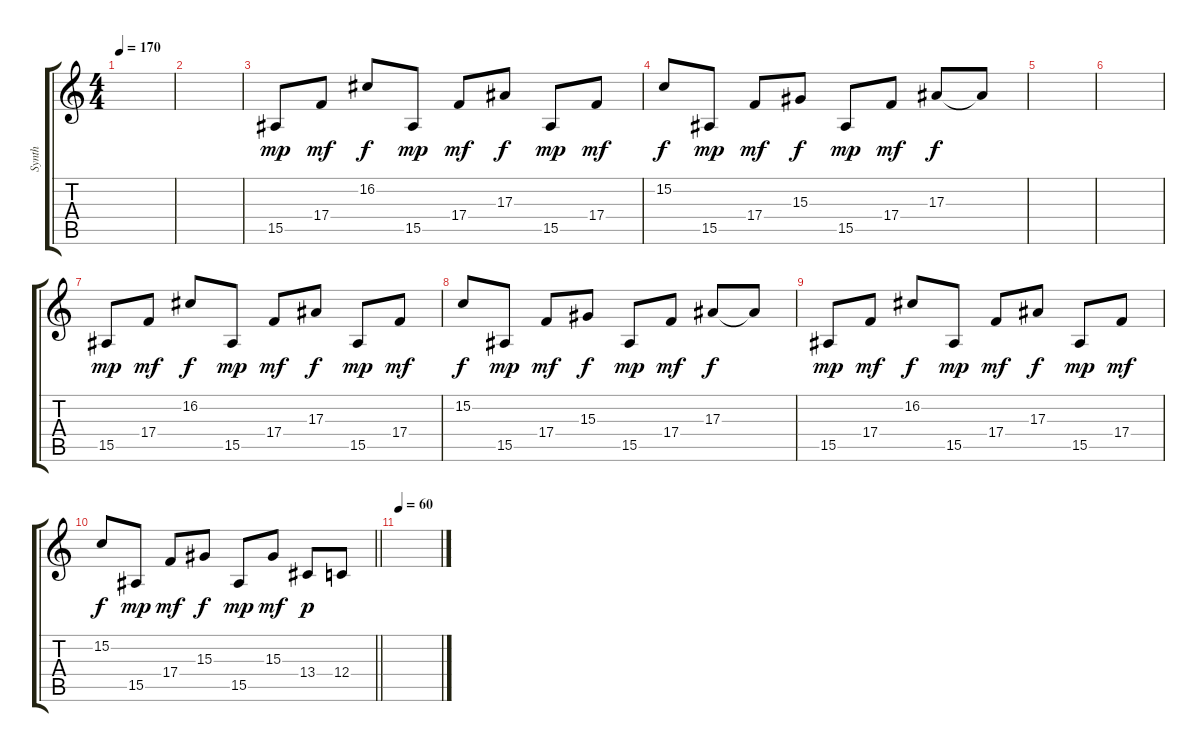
\track ("Synth" "Synth") {instrument lead2sawtooth}
\staff {score tabs}
\tuning (D4 A3 F3 C3 G2 D2) {hide}
\ts (4 4)
\tempo 170
\clef g2
\ks c
|
|
15.5.8{dy mp} 17.4.8{dy mf} 16.2.8{dy f} 15.5.8{dy mp} 17.4.8{dy mf} 17.3.8{dy f} 15.5.8{dy mp} 17.4.8{dy mf} |
15.2.8{dy f} 15.5.8{dy mp} 17.4.8{dy mf} 15.3.8{dy f} 15.5.8{dy mp} 17.4.8{dy mf} 17.3.8{dy f} 17.3{t}.8 |
|
|
15.5.8{dy mp} 17.4.8{dy mf} 16.2.8{dy f} 15.5.8{dy mp} 17.4.8{dy mf} 17.3.8{dy f} 15.5.8{dy mp} 17.4.8{dy mf} |
15.2.8{dy f} 15.5.8{dy mp} 17.4.8{dy mf} 15.3.8{dy f} 15.5.8{dy mp} 17.4.8{dy mf} 17.3.8{dy f} 17.3{t}.8 |
15.5.8{dy mp} 17.4.8{dy mf} 16.2.8{dy f} 15.5.8{dy mp} 17.4.8{dy mf} 17.3.8{dy f} 15.5.8{dy mp} 17.4.8{dy mf} |
\barLineRight lightlight
15.2.8{dy f} 15.5.8{dy mp} 17.4.8{dy mf} 15.3.8{dy f} 15.5.8{dy mp} 15.3.8{dy mf} 13.4.8{dy p} 12.4.8 |
\tempo 60
